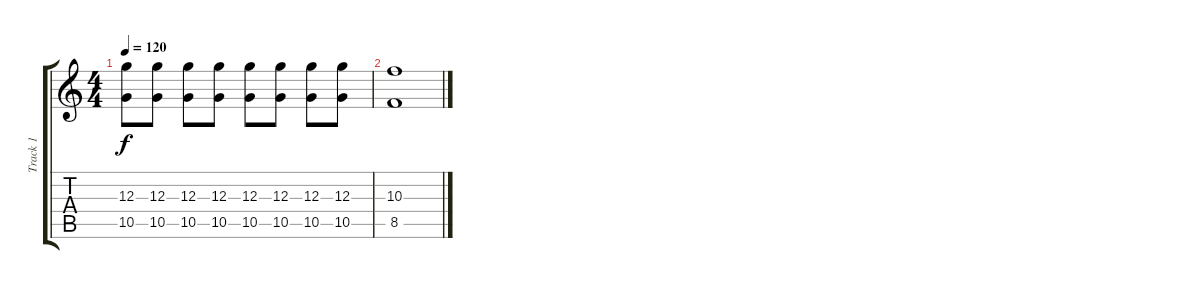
\track ("Track 1" "Track 1") {instrument distortionguitar}
\staff {score tabs}
\tuning (E4 B3 G3 D3 A2 D2) {hide}
\ts (4 4)
\tempo 120
\clef g2
\ks c
(12.3 10.5).8{dy f} (12.3 10.5).8 (12.3 10.5).8 (12.3 10.5).8 (12.3 10.5).8 (12.3 10.5).8 (12.3 10.5).8 (12.3 10.5).8 |
(10.3 8.5).1
